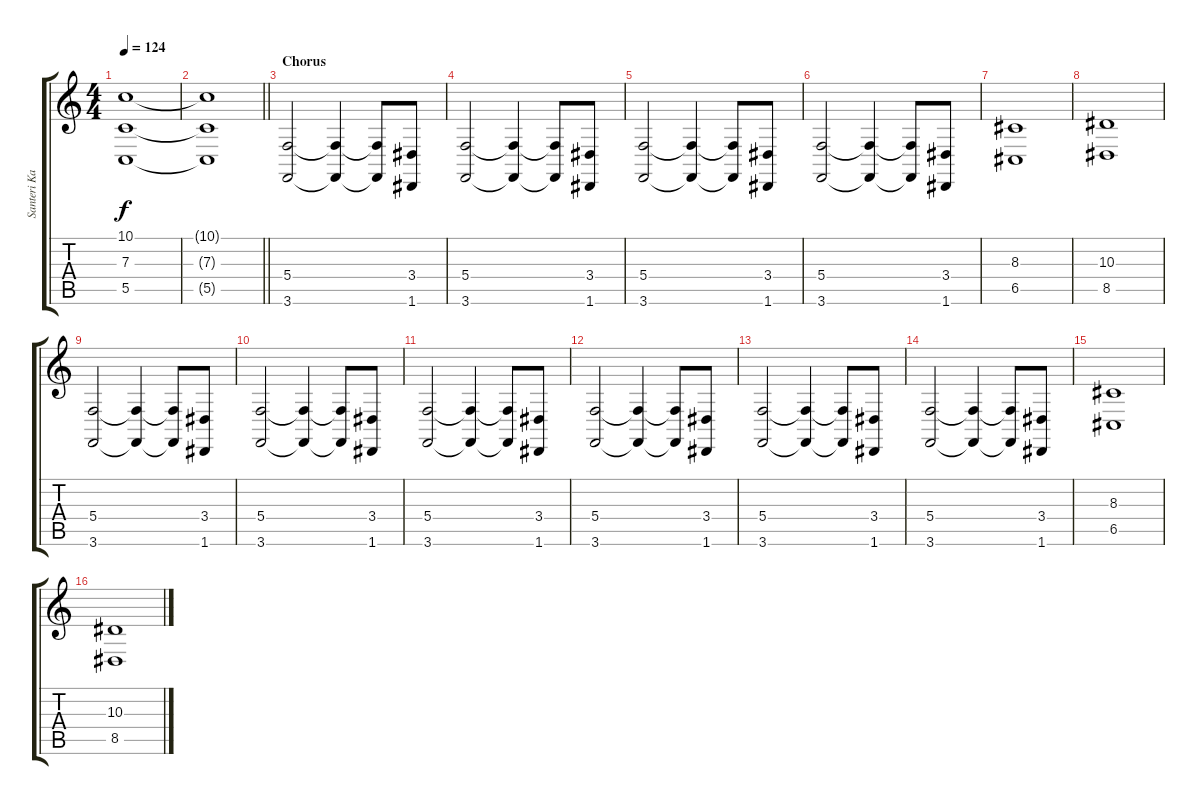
\track ("Santeri Kallio" "Santeri Ka") {instrument synthstrings1}
\staff {score tabs}
\tuning (D4 A3 F3 C3 G2 D2) {hide}
\ts (4 4)
\tempo 124
\clef g2
\ks c
(10.1 7.3 5.5).1{dy f} |
\barLineRight lightlight
(10.1{t} 7.3{t} 5.5{t}).1 |
\section ("" "Chorus")
(5.4 3.6).2 (5.4{t} 3.6{t}).4 (5.4{t} 3.6{t}).8 (3.4 1.6).8 |
(5.4 3.6).2 (5.4{t} 3.6{t}).4 (5.4{t} 3.6{t}).8 (3.4 1.6).8 |
(5.4 3.6).2 (5.4{t} 3.6{t}).4 (5.4{t} 3.6{t}).8 (3.4 1.6).8 |
(5.4 3.6).2 (5.4{t} 3.6{t}).4 (5.4{t} 3.6{t}).8 (3.4 1.6).8 |
(8.3 6.5).1 |
(10.3 8.5).1 |
(5.4 3.6).2 (5.4{t} 3.6{t}).4 (5.4{t} 3.6{t}).8 (3.4 1.6).8 |
(5.4 3.6).2 (5.4{t} 3.6{t}).4 (5.4{t} 3.6{t}).8 (3.4 1.6).8 |
(5.4 3.6).2 (5.4{t} 3.6{t}).4 (5.4{t} 3.6{t}).8 (3.4 1.6).8 |
(5.4 3.6).2 (5.4{t} 3.6{t}).4 (5.4{t} 3.6{t}).8 (3.4 1.6).8 |
(5.4 3.6).2 (5.4{t} 3.6{t}).4 (5.4{t} 3.6{t}).8 (3.4 1.6).8 |
(5.4 3.6).2 (5.4{t} 3.6{t}).4 (5.4{t} 3.6{t}).8 (3.4 1.6).8 |
(8.3 6.5).1 |
(10.3 8.5).1
